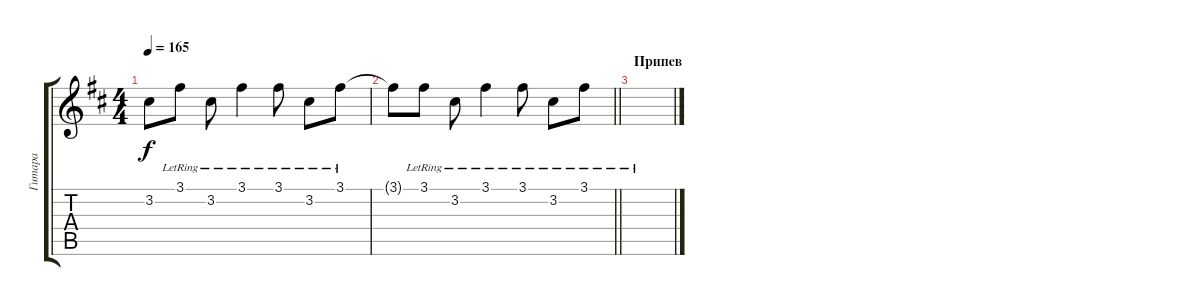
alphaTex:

\track ("Гитара" "Гитара") {instrument acousticguitarsteel}
\staff {score tabs}
\tuning (Eb4 Bb3 Gb3 Db3 Ab2 Eb2) {hide}
\ts (4 4)
\tempo 165
\clef g2
\ks bminor
3.2{t}.8{dy f} 3.1{lr}.8 3.2{lr}.8 3.1{lr}.4 3.1{lr}.8 3.2{lr}.8 3.1{lr}.8 |
\barLineRight lightlight
3.1{t}.8 3.1{lr}.8 3.2{lr}.8 3.1{lr}.4 3.1{lr}.8 3.2{lr}.8 3.1{lr}.8 |
\section ("" "Припев")
